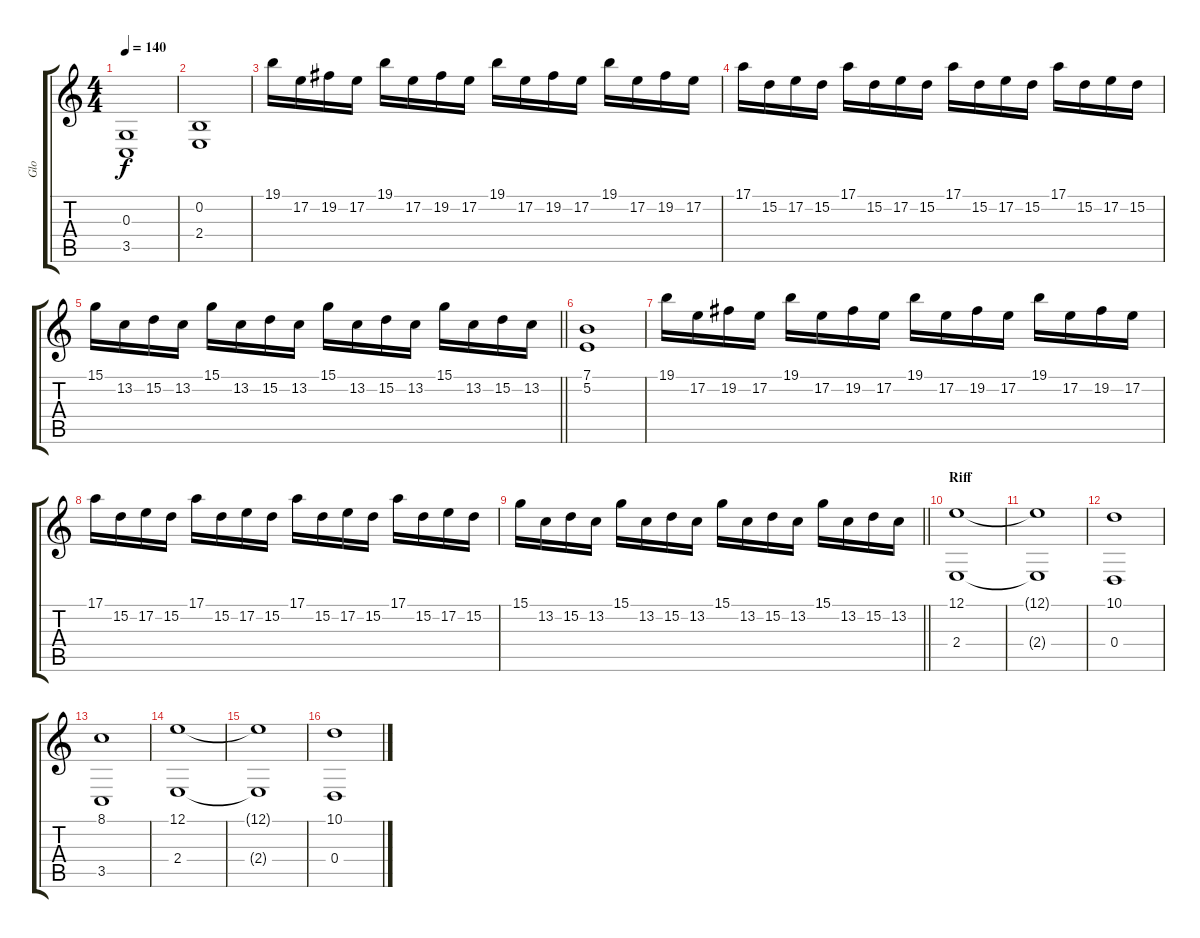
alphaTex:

\track ("Glo" "Glo") {instrument lead2sawtooth}
\staff {score tabs}
\tuning (E4 B3 G3 D3 A2 E2) {hide}
\ts (4 4)
\tempo 140
\clef g2
\ks c
(0.3 3.5).1{dy f} |
(0.2 2.4).1 |
19.1.16 17.2.16 19.2.16 17.2.16 19.1.16 17.2.16 19.2.16 17.2.16 19.1.16 17.2.16 19.2.16 17.2.16 19.1.16 17.2.16 19.2.16 17.2.16 |
17.1.16 15.2.16 17.2.16 15.2.16 17.1.16 15.2.16 17.2.16 15.2.16 17.1.16 15.2.16 17.2.16 15.2.16 17.1.16 15.2.16 17.2.16 15.2.16 |
\barLineRight lightlight
15.1.16 13.2.16 15.2.16 13.2.16 15.1.16 13.2.16 15.2.16 13.2.16 15.1.16 13.2.16 15.2.16 13.2.16 15.1.16 13.2.16 15.2.16 13.2.16 |
(7.1 5.2).1 |
19.1.16 17.2.16 19.2.16 17.2.16 19.1.16 17.2.16 19.2.16 17.2.16 19.1.16 17.2.16 19.2.16 17.2.16 19.1.16 17.2.16 19.2.16 17.2.16 |
17.1.16 15.2.16 17.2.16 15.2.16 17.1.16 15.2.16 17.2.16 15.2.16 17.1.16 15.2.16 17.2.16 15.2.16 17.1.16 15.2.16 17.2.16 15.2.16 |
\barLineRight lightlight
15.1.16 13.2.16 15.2.16 13.2.16 15.1.16 13.2.16 15.2.16 13.2.16 15.1.16 13.2.16 15.2.16 13.2.16 15.1.16 13.2.16 15.2.16 13.2.16 |
\section ("" "Riff")
(12.1 2.4).1 |
(12.1{t} 2.4{t}).1 |
(10.1 0.4).1 |
(8.1 3.5).1 |
(12.1 2.4).1 |
(12.1{t} 2.4{t}).1 |
(10.1 0.4).1
